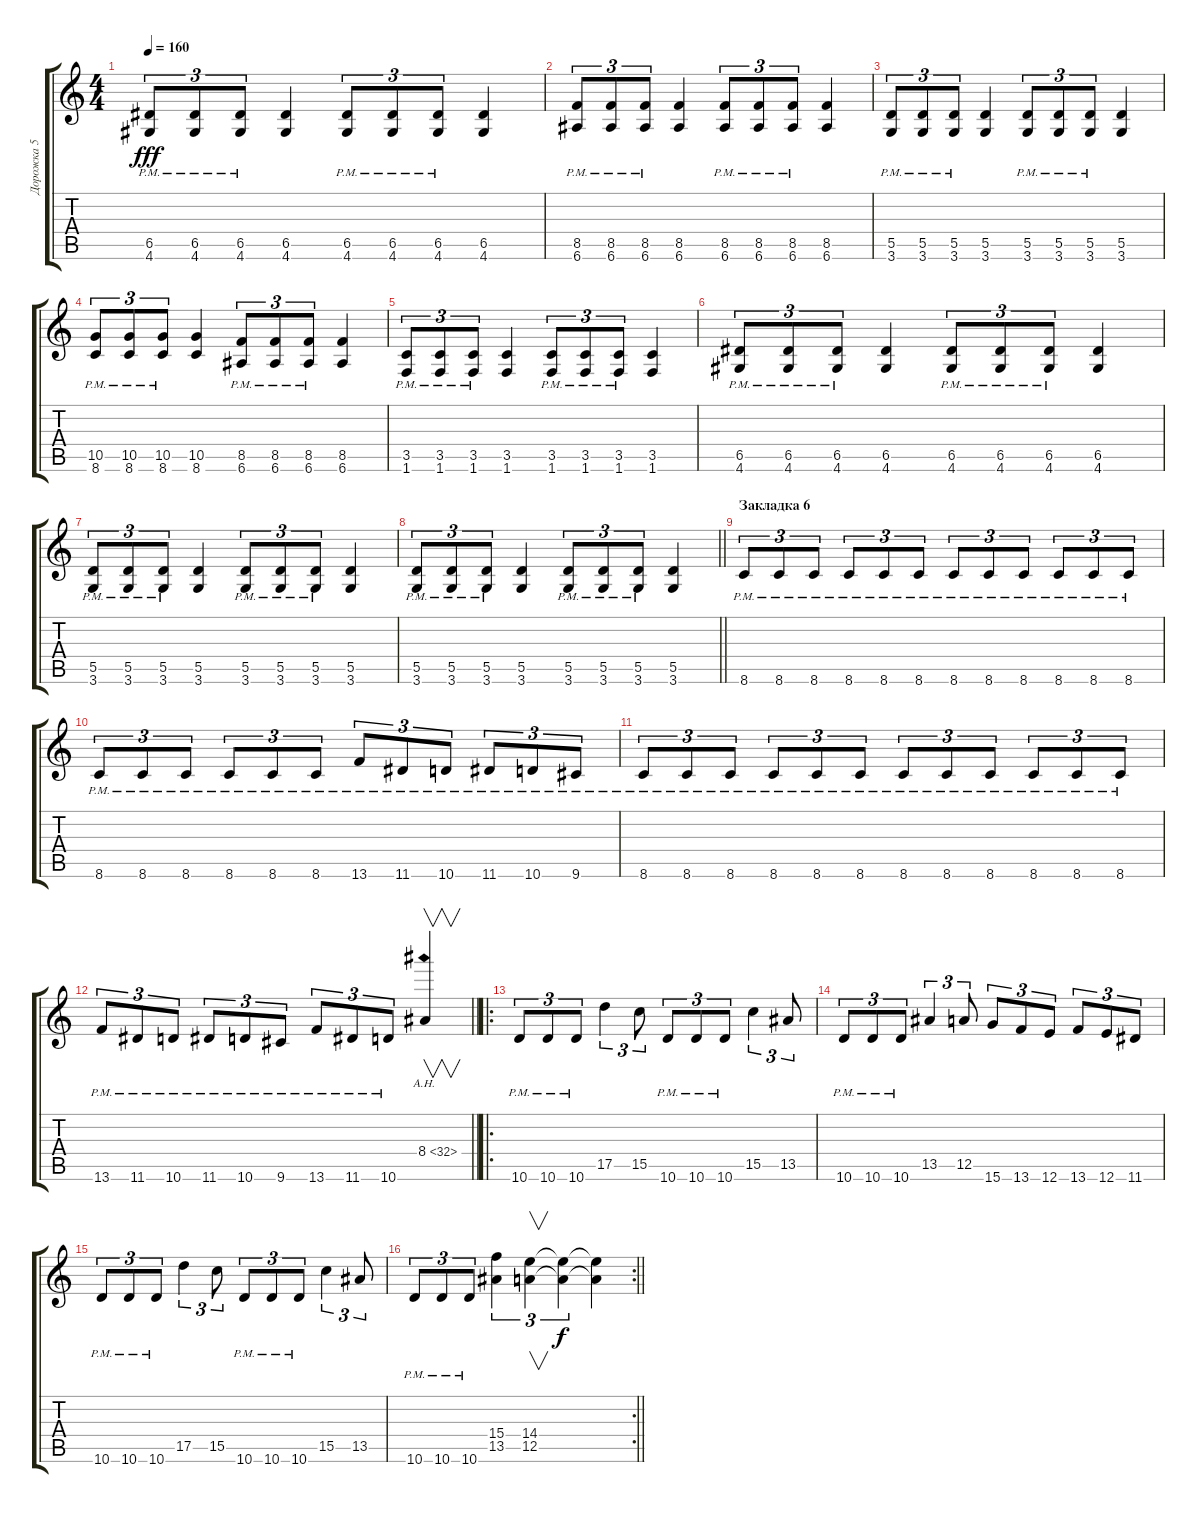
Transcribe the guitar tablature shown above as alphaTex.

\track ("Дорожка 5" "Дорожка 5") {instrument overdrivenguitar}
\staff {score tabs}
\tuning (E4 B3 G3 D3 A2 E2) {hide}
\ts (4 4)
\tempo 160
\clef g2
\ks c
(6.5{pm} 4.6{pm}).8{tu (3 2) dy fff} (6.5{pm} 4.6{pm}).8{tu (3 2)} (6.5{pm} 4.6{pm}).8{tu (3 2)} (6.5 4.6).4 (6.5{pm} 4.6{pm}).8{tu (3 2)} (6.5{pm} 4.6{pm}).8{tu (3 2)} (6.5{pm} 4.6{pm}).8{tu (3 2)} (6.5 4.6).4 |
(8.5{pm} 6.6{pm}).8{tu (3 2)} (8.5{pm} 6.6{pm}).8{tu (3 2)} (8.5{pm} 6.6{pm}).8{tu (3 2)} (8.5 6.6).4 (8.5{pm} 6.6{pm}).8{tu (3 2)} (8.5{pm} 6.6{pm}).8{tu (3 2)} (8.5{pm} 6.6{pm}).8{tu (3 2)} (8.5 6.6).4 |
(5.5{pm} 3.6{pm}).8{tu (3 2)} (5.5{pm} 3.6{pm}).8{tu (3 2)} (5.5{pm} 3.6{pm}).8{tu (3 2)} (5.5 3.6).4 (5.5{pm} 3.6{pm}).8{tu (3 2)} (5.5{pm} 3.6{pm}).8{tu (3 2)} (5.5{pm} 3.6{pm}).8{tu (3 2)} (5.5 3.6).4 |
(10.5{pm} 8.6{pm}).8{tu (3 2)} (10.5{pm} 8.6{pm}).8{tu (3 2)} (10.5{pm} 8.6{pm}).8{tu (3 2)} (10.5 8.6).4 (8.5{pm} 6.6{pm}).8{tu (3 2)} (8.5{pm} 6.6{pm}).8{tu (3 2)} (8.5{pm} 6.6{pm}).8{tu (3 2)} (8.5 6.6).4 |
(3.5{pm} 1.6{pm}).8{tu (3 2)} (3.5{pm} 1.6{pm}).8{tu (3 2)} (3.5{pm} 1.6{pm}).8{tu (3 2)} (3.5 1.6).4 (3.5{pm} 1.6{pm}).8{tu (3 2)} (3.5{pm} 1.6{pm}).8{tu (3 2)} (3.5{pm} 1.6{pm}).8{tu (3 2)} (3.5 1.6).4 |
(6.5{pm} 4.6{pm}).8{tu (3 2)} (6.5{pm} 4.6{pm}).8{tu (3 2)} (6.5{pm} 4.6{pm}).8{tu (3 2)} (6.5 4.6).4 (6.5{pm} 4.6{pm}).8{tu (3 2)} (6.5{pm} 4.6{pm}).8{tu (3 2)} (6.5{pm} 4.6{pm}).8{tu (3 2)} (6.5 4.6).4 |
(5.5{pm} 3.6{pm}).8{tu (3 2)} (5.5{pm} 3.6{pm}).8{tu (3 2)} (5.5{pm} 3.6{pm}).8{tu (3 2)} (5.5 3.6).4 (5.5{pm} 3.6{pm}).8{tu (3 2)} (5.5{pm} 3.6{pm}).8{tu (3 2)} (5.5{pm} 3.6{pm}).8{tu (3 2)} (5.5 3.6).4 |
\barLineRight lightlight
(5.5{pm} 3.6{pm}).8{tu (3 2)} (5.5{pm} 3.6{pm}).8{tu (3 2)} (5.5{pm} 3.6{pm}).8{tu (3 2)} (5.5 3.6).4 (5.5{pm} 3.6{pm}).8{tu (3 2)} (5.5{pm} 3.6{pm}).8{tu (3 2)} (5.5{pm} 3.6{pm}).8{tu (3 2)} (5.5 3.6).4 |
\section ("" "Закладка 6")
8.6{pm}.8{tu (3 2)} 8.6{pm}.8{tu (3 2)} 8.6{pm}.8{tu (3 2)} 8.6{pm}.8{tu (3 2)} 8.6{pm}.8{tu (3 2)} 8.6{pm}.8{tu (3 2)} 8.6{pm}.8{tu (3 2)} 8.6{pm}.8{tu (3 2)} 8.6{pm}.8{tu (3 2)} 8.6{pm}.8{tu (3 2)} 8.6{pm}.8{tu (3 2)} 8.6{pm}.8{tu (3 2)} |
8.6{pm}.8{tu (3 2)} 8.6{pm}.8{tu (3 2)} 8.6{pm}.8{tu (3 2)} 8.6{pm}.8{tu (3 2)} 8.6{pm}.8{tu (3 2)} 8.6{pm}.8{tu (3 2)} 13.6{pm}.8{tu (3 2)} 11.6{pm}.8{tu (3 2)} 10.6{pm}.8{tu (3 2)} 11.6{pm}.8{tu (3 2)} 10.6{pm}.8{tu (3 2)} 9.6{pm}.8{tu (3 2)} |
8.6{pm}.8{tu (3 2)} 8.6{pm}.8{tu (3 2)} 8.6{pm}.8{tu (3 2)} 8.6{pm}.8{tu (3 2)} 8.6{pm}.8{tu (3 2)} 8.6{pm}.8{tu (3 2)} 8.6{pm}.8{tu (3 2)} 8.6{pm}.8{tu (3 2)} 8.6{pm}.8{tu (3 2)} 8.6{pm}.8{tu (3 2)} 8.6{pm}.8{tu (3 2)} 8.6{pm}.8{tu (3 2)} |
\barLineRight lightlight
13.6{pm}.8{tu (3 2)} 11.6{pm}.8{tu (3 2)} 10.6{pm}.8{tu (3 2)} 11.6{pm}.8{tu (3 2)} 10.6{pm}.8{tu (3 2)} 9.6{pm}.8{tu (3 2)} 13.6{pm}.8{tu (3 2)} 11.6{pm}.8{tu (3 2)} 10.6{pm}.8{tu (3 2)} 8.4{ah 24}.4{v} |
\ro
10.6{pm}.8{tu (3 2)} 10.6{pm}.8{tu (3 2)} 10.6{pm}.8{tu (3 2)} 17.5.4{tu (3 2)} 15.5.8{tu (3 2)} 10.6{pm}.8{tu (3 2)} 10.6{pm}.8{tu (3 2)} 10.6{pm}.8{tu (3 2)} 15.5.4{tu (3 2)} 13.5.8{tu (3 2)} |
10.6{pm}.8{tu (3 2)} 10.6{pm}.8{tu (3 2)} 10.6{pm}.8{tu (3 2)} 13.5.4{tu (3 2)} 12.5.8{tu (3 2)} 15.6.8{tu (3 2)} 13.6.8{tu (3 2)} 12.6.8{tu (3 2)} 13.6.8{tu (3 2)} 12.6.8{tu (3 2)} 11.6.8{tu (3 2)} |
10.6{pm}.8{tu (3 2)} 10.6{pm}.8{tu (3 2)} 10.6{pm}.8{tu (3 2)} 17.5.4{tu (3 2)} 15.5.8{tu (3 2)} 10.6{pm}.8{tu (3 2)} 10.6{pm}.8{tu (3 2)} 10.6{pm}.8{tu (3 2)} 15.5.4{tu (3 2)} 13.5.8{tu (3 2)} |
\rc 2
\barLineRight lightlight
10.6{pm}.8{tu (3 2)} 10.6{pm}.8{tu (3 2)} 10.6{pm}.8{tu (3 2)} (15.4 13.5).4{tu (3 2)} (14.4 12.5).4{v tu (3 2)} (14.4{t} 12.5{t}).4{tu (3 2) dy f} (14.4{t} 12.5{t}).4
